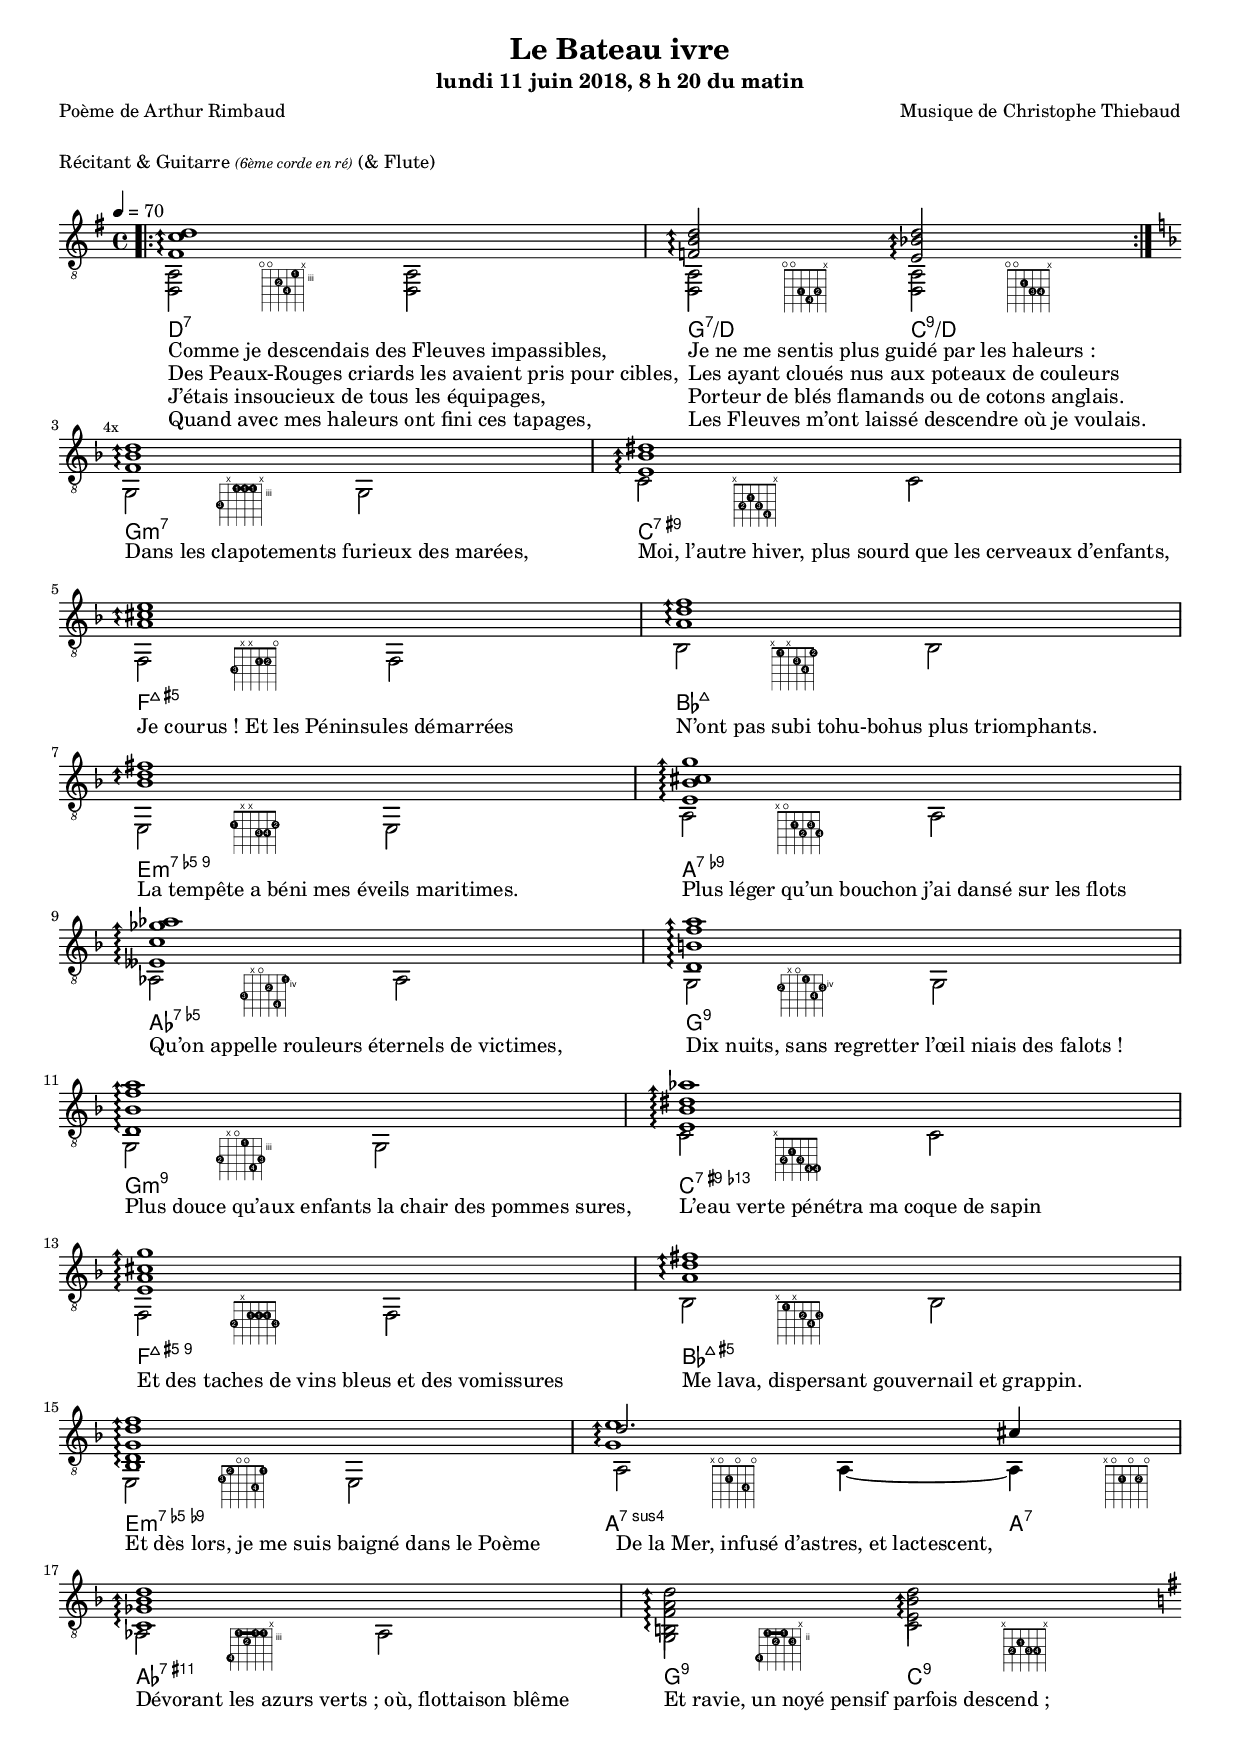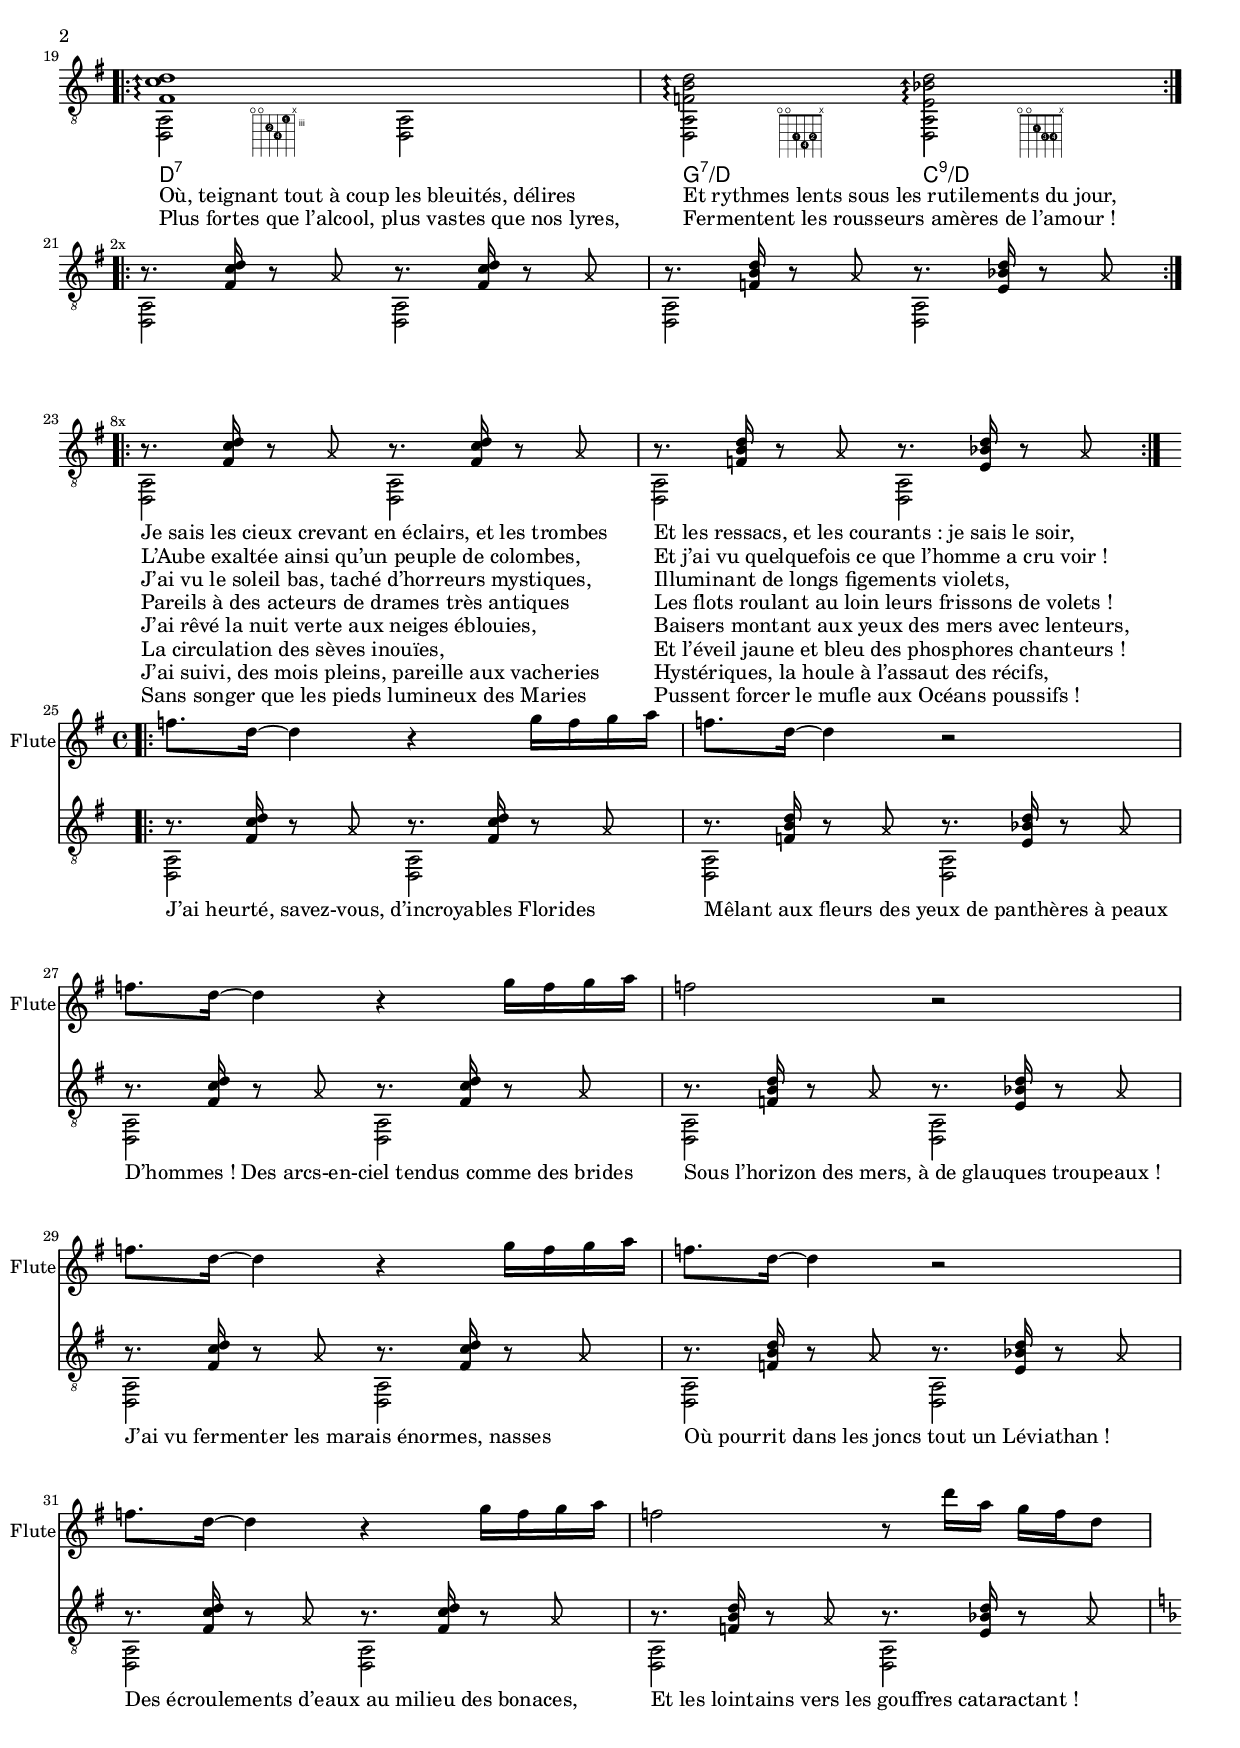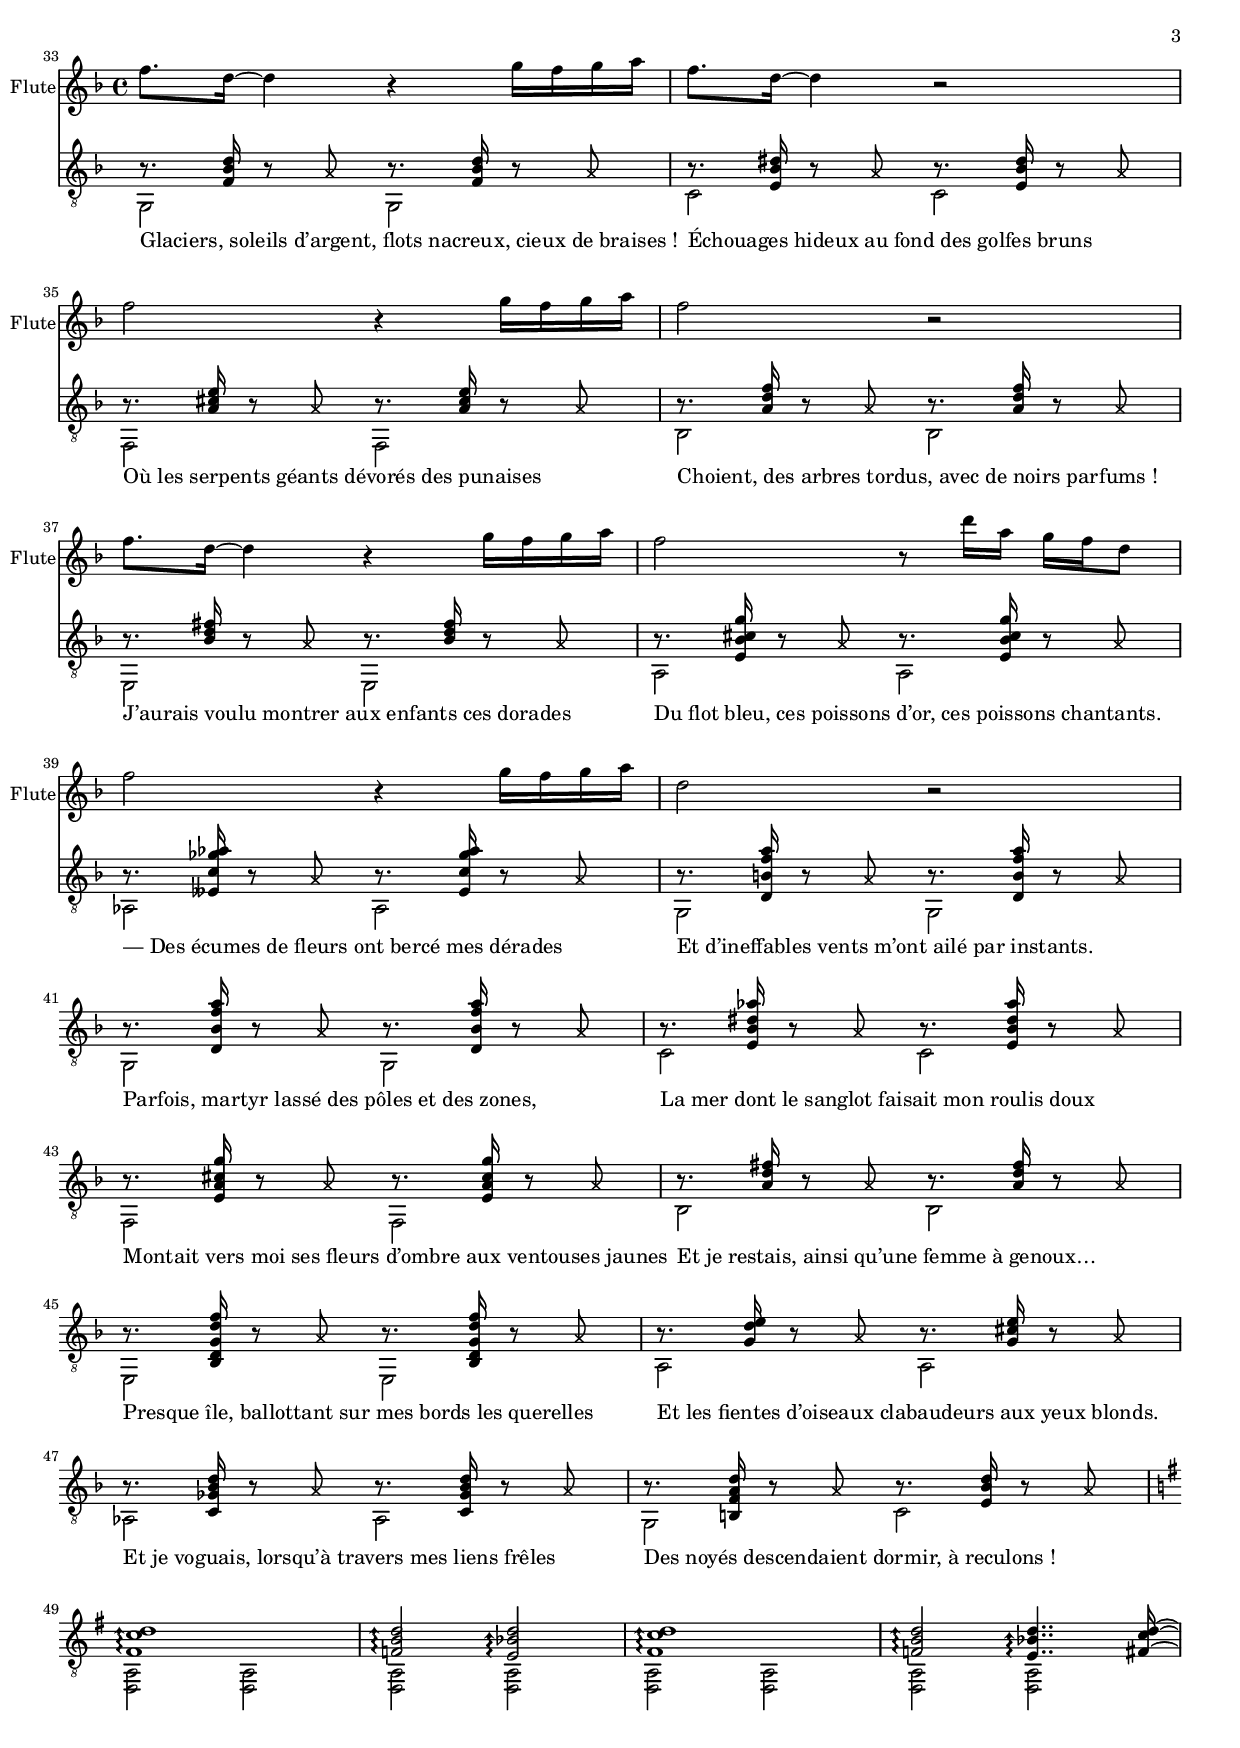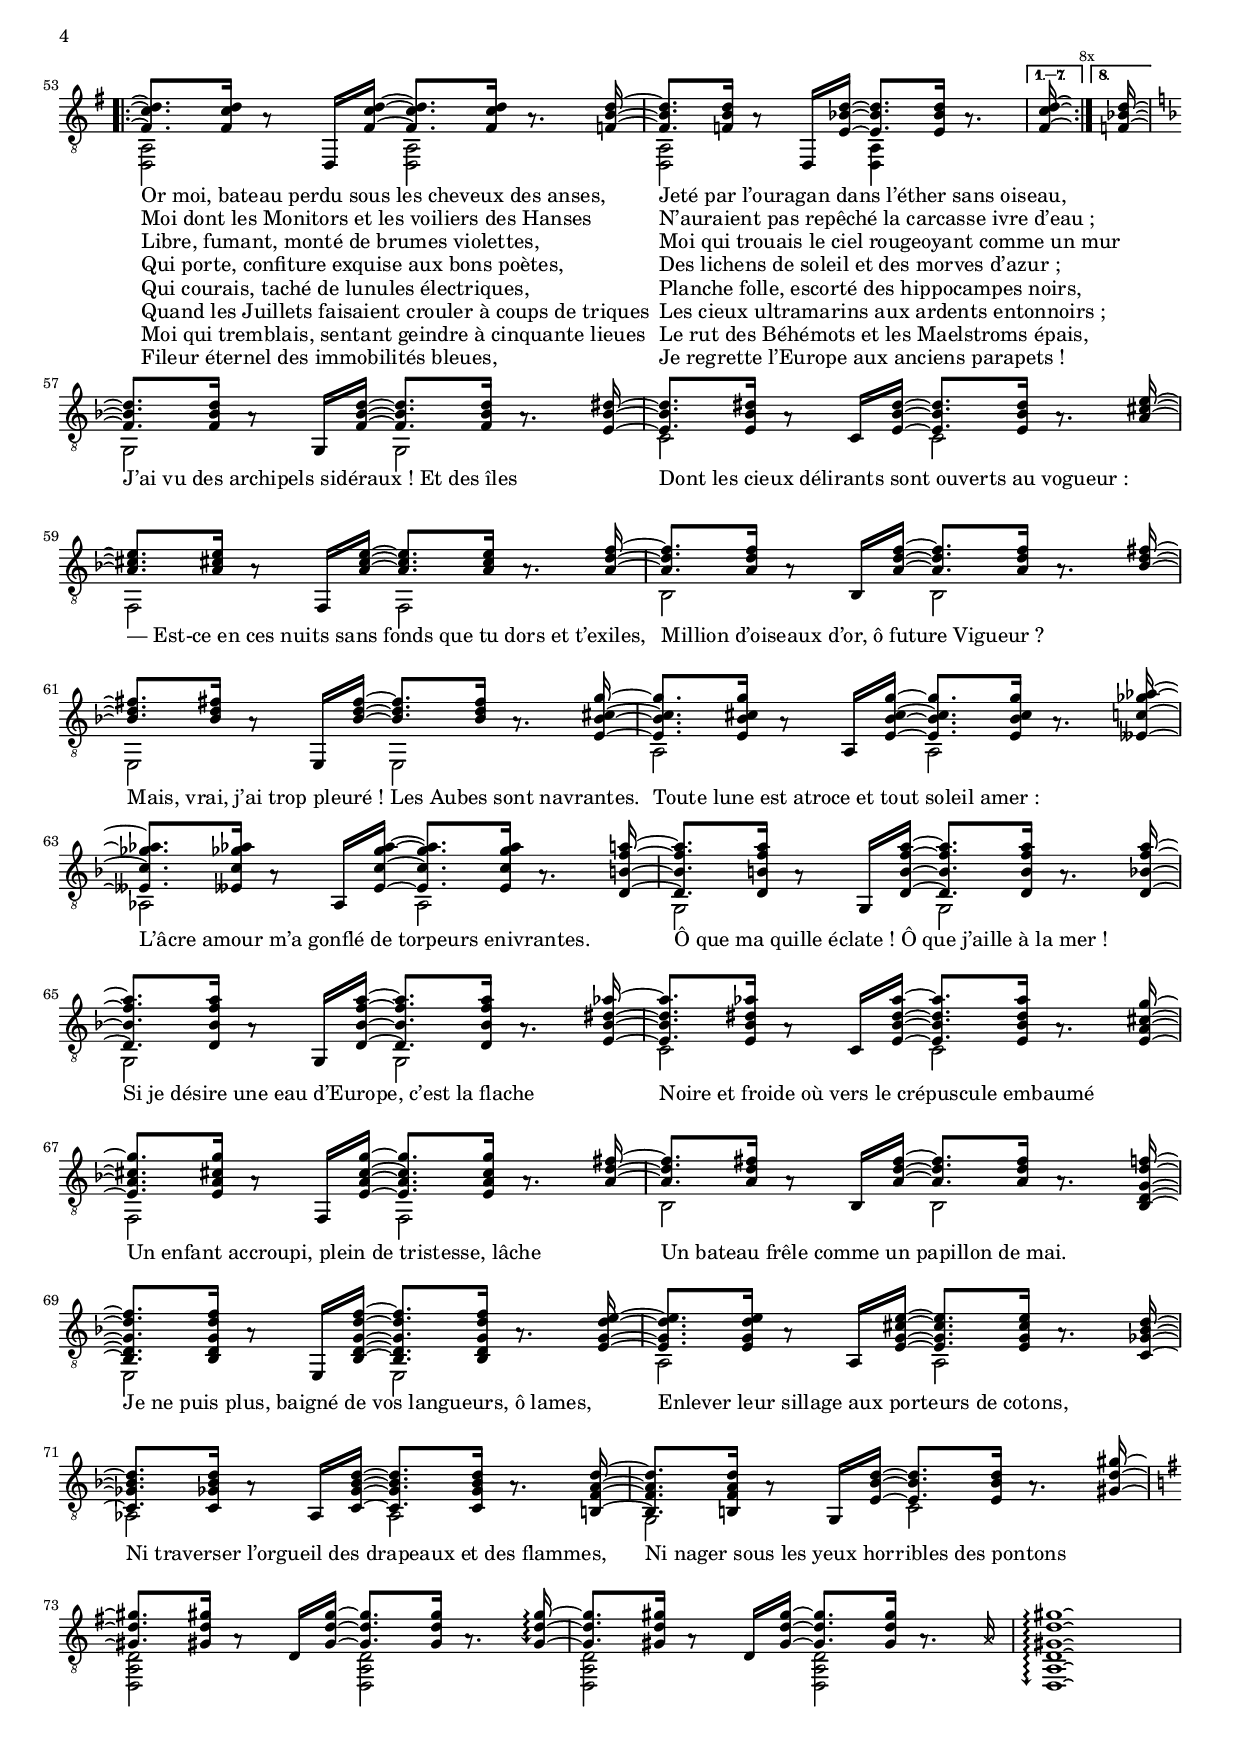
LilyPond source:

\version "2.22.0"

#(set-global-staff-size 16)

%{
\paper {
  page-count = #4
}
%}

textOne = \lyricmode {
  "Comme je descendais des Fleuves impassibles, " " "
  "Je ne me sentis plus guidé par les haleurs : " " "
} textOneAndAHalf = \lyricmode {
  "Des Peaux-Rouges criards les avaient pris pour cibles, " " "
  "Les ayant cloués nus aux poteaux de couleurs " " "
} textTwo = \lyricmode {
  "J’étais insoucieux de tous les équipages, " " "
  "Porteur de blés flamands ou de cotons anglais. " " "
} textTwoAndAHalf = \lyricmode {
  "Quand avec mes haleurs ont fini ces tapages, " " "
  "Les Fleuves m’ont laissé descendre où je voulais. " " "
}

textThreeFourFiveSix = \lyricmode {
  "Dans les clapotements furieux des marées, " " "
  "Moi, l’autre hiver, plus sourd que les cerveaux d’enfants,  " " "
  "Je courus ! Et les Péninsules démarrées " " "
  "N’ont pas subi tohu-bohus plus triomphants. " " "

  "La tempête a béni mes éveils maritimes. " " "
  "Plus léger qu’un bouchon j’ai dansé sur les flots " " "
  "Qu’on appelle rouleurs éternels de victimes, " " "
  "Dix nuits, sans regretter l’œil niais des falots ! " " "

  "Plus douce qu’aux enfants la chair des pommes sures, " " "
  "L’eau verte pénétra ma coque de sapin " " "
  "Et des taches de vins bleus et des vomissures " " "
  "Me lava, dispersant gouvernail et grappin. " " "

  "Et dès lors, je me suis baigné dans le Poème " " "
  "De la Mer, infusé d’astres, et lactescent, " " "
  "Dévorant les azurs verts ; où, flottaison blême " " "
  "Et ravie, un noyé pensif parfois descend ; " " "
}

textSeven=  \lyricmode {
  "Où, teignant tout à coup les bleuités, délires " " "
  "Et rythmes lents sous les rutilements du jour, " " "
} textSevenAndAHalf =  \lyricmode {
  "Plus fortes que l’alcool, plus vastes que nos lyres, " " "
  "Fermentent les rousseurs amères de l’amour ! " " "
}

textSilent =  \lyricmode {
  % https://www.compart.com/fr/unicode/U+00A0
  " " " " 
  " " " " 
}

textHeight =  \lyricmode {
  "Je sais les cieux crevant en éclairs, et les trombes " " "
  "Et les ressacs, et les courants : je sais le soir, " " "
} textHeightndAHalf = \lyricmode {
  "L’Aube exaltée ainsi qu’un peuple de colombes, " " "
  "Et j’ai vu quelquefois ce que l’homme a cru voir ! " " "
} textNine = \lyricmode {
  "J’ai vu le soleil bas, taché d’horreurs mystiques, " " "
  "Illuminant de longs figements violets, " " "
} textNineAndAHalf = \lyricmode {
  "Pareils à des acteurs de drames très antiques " " "
  "Les flots roulant au loin leurs frissons de volets ! " " "
} textTen = \lyricmode {
  "J’ai rêvé la nuit verte aux neiges éblouies, " " "
  "Baisers montant aux yeux des mers avec lenteurs, " " "
} textTenAndAHalf = \lyricmode {
  "La circulation des sèves inouïes, " " "
  "Et l’éveil jaune et bleu des phosphores chanteurs ! " " "
} textEleven = \lyricmode {
  "J’ai suivi, des mois pleins, pareille aux vacheries " " "
  "Hystériques, la houle à l’assaut des récifs, " " "
} textElevenAndAHalf = \lyricmode {
  "Sans songer que les pieds lumineux des Maries " " "
  "Pussent forcer le mufle aux Océans poussifs ! " " "
} textTwelve = \lyricmode {
  "J’ai heurté, savez-vous, d’incroyables Florides " " "
  "Mêlant aux fleurs des yeux de panthères à peaux " " "
} textTwelveAndAHalf = \lyricmode {
  "D’hommes ! Des arcs-en-ciel tendus comme des brides " " "
  "Sous l’horizon des mers, à de glauques troupeaux ! " " "
} textThirteen = \lyricmode {
  "J’ai vu fermenter les marais énormes, nasses " " "
  "Où pourrit dans les joncs tout un Léviathan ! " " "
} textThirteenAndAHalf = \lyricmode {
  "Des écroulements d’eaux au milieu des bonaces, " " "
  "Et les lointains vers les gouffres cataractant ! " " "
}

textFourteenFifteenSixteenSeventeen = \lyricmode {
  "Glaciers, soleils d’argent, flots nacreux, cieux de braises ! " " "
  "Échouages hideux au fond des golfes bruns " " "
  "Où les serpents géants dévorés des punaises " " "
  "Choient, des arbres tordus, avec de noirs parfums ! " " "

  "J’aurais voulu montrer aux enfants ces dorades " " "
  "Du flot bleu, ces poissons d’or, ces poissons chantants. " " "
  "— Des écumes de fleurs ont bercé mes dérades " " "
  "Et d’ineffables vents m’ont ailé par instants. " " "

  "Parfois, martyr lassé des pôles et des zones, " " "
  "La mer dont le sanglot faisait mon roulis doux " " "
  "Montait vers moi ses fleurs d’ombre aux ventouses jaunes " " "
  "Et je restais, ainsi qu’une femme à genoux… " " "

  "Presque île, ballottant sur mes bords les querelles " " "
  "Et les fientes d’oiseaux clabaudeurs aux yeux blonds. " " "
  "Et je voguais, lorsqu’à travers mes liens frêles " " "
  "Des noyés descendaient dormir, à reculons ! " " "
}

textEighteen = \lyricmode {
  "Or moi, bateau perdu sous les cheveux des anses, " " "
  "Jeté par l’ouragan dans l’éther sans oiseau, " " "
} textEighteenAndAHalf = \lyricmode {
  "Moi dont les Monitors et les voiliers des Hanses " " "
  "N’auraient pas repêché la carcasse ivre d’eau ; " " "
} textNineteen = \lyricmode {
  "Libre, fumant, monté de brumes violettes, " " "
  "Moi qui trouais le ciel rougeoyant comme un mur " " "
} textNineteenAndAHalf = \lyricmode {
  "Qui porte, confiture exquise aux bons poètes, " " "
  "Des lichens de soleil et des morves d’azur ; " " "
} textTwenty = \lyricmode {
  "Qui courais, taché de lunules électriques, " " "
  "Planche folle, escorté des hippocampes noirs, " " "
} textTwentyAndAHalf = \lyricmode {
  "Quand les Juillets faisaient crouler à coups de triques " " "
  "Les cieux ultramarins aux ardents entonnoirs ; " " "
} textTwentyOne = \lyricmode {
  "Moi qui tremblais, sentant geindre à cinquante lieues " " "
  "Le rut des Béhémots et les Maelstroms épais, " " "
} textTwentyOneAndAHalf = \lyricmode {
  "Fileur éternel des immobilités bleues, " " "
  "Je regrette l’Europe aux anciens parapets ! " " "
}

textTwentyTwoTwentyThreeTwentyFourTwentyFive = \lyricmode {
  "J’ai vu des archipels sidéraux ! Et des îles " " "
  "Dont les cieux délirants sont ouverts au vogueur : " " "
  "— Est-ce en ces nuits sans fonds que tu dors et t’exiles, " " "
  "Million d’oiseaux d’or, ô future Vigueur ? " " "

  "Mais, vrai, j’ai trop pleuré ! Les Aubes sont navrantes. " " "
  "Toute lune est atroce et tout soleil amer : " " "
  "L’âcre amour m’a gonflé de torpeurs enivrantes. " " "
  "Ô que ma quille éclate ! Ô que j’aille à la mer ! " " "

  "Si je désire une eau d’Europe, c’est la flache " " "
  "Noire et froide où vers le crépuscule embaumé " " "
  "Un enfant accroupi, plein de tristesse, lâche " " "
  "Un bateau frêle comme un papillon de mai. " " "

  "Je ne puis plus, baigné de vos langueurs, ô lames, " " "
  "Enlever leur sillage aux porteurs de cotons, " " "
  "Ni traverser l’orgueil des drapeaux et des flammes, " " "
  "Ni nager sous les yeux horribles des pontons " " "
}

#(define-markup-command 
  (fret-diag layout props chord) 
  (markup?) ( 
    interpret-markup layout props #{
      \markup {
        \hspace #13
        \override #'(fret-diagram-details . ((number-type . roman-lower) (finger-code . in-dot) (barre-type . straight))) {
          \fret-diagram-terse #chord
        }
      }
    #}
  )
)

reSept                      = \markup \fret-diag "o;o;4-2;5-4;3-1;x;"
solSeptReBasse              = \markup \fret-diag "o;o;3-1;4-4;3-2;x;"
doNeufReBasse               = \markup \fret-diag "o;o;2-1;3-3;3-4;x;"

solMineurSept               = \markup \fret-diag "5-3;x;3-1-(;3-1;3-1-);x;"
doSeptNeufDieze             = \markup \fret-diag "x;3-2;2-1;3-3;4-4;x;"
faQuinteAugm                = \markup \fret-diag "3-3;x;x;2-1;2-2;o;"
siSeptMaj                   = \markup \fret-diag "x;1-1;x;2-3;3-4;1-2;"
miMinSeptQuinteDimNeufDieze = \markup \fret-diag "2-1;x;x;3-3;3-4;2-2;"
laSeptNeufBemol             = \markup \fret-diag "x;o;2-1;3-2;2-3;3-4;"
laBemolSeptQuinteDim        = \markup \fret-diag "6-3;x;o;5-2;7-4;4-1;"
solSept                     = \markup \fret-diag "5-2;x;o;4-1;6-4;5-3;"

solMinNeuf                  = \markup \fret-diag "5-2;x;o;3-1;6-4-);5-3;"
doSeptNeufDiezeQuinteAugm   = \markup \fret-diag "x;3-2;2-1;3-3;4-4-(;4-4-);"
faQuinteAugmBis             = \markup \fret-diag "3-2;x;2-1-(;2-1;2-1-);3-3;"
siSeptMajQuinteAugm         = \markup \fret-diag "x;1-1;x;2-2;3-4;2-3;"
miMinSeptQuinteDimNeufBemol = \markup \fret-diag "2-3;1-2;o;o;3-4;1-1;"
laSeptSusQuatre             = \markup \fret-diag "x;o;2-1;o;3-4;o;"
laSept                      = \markup \fret-diag "x;o;2-1;o;2-2;o;"
laBemolNeufOnze             = \markup \fret-diag "6-4;3-1-(;4-2;3-1;3-1-);x;"
solNeuf                     = \markup \fret-diag "5-4;2-1-(;3-2;2-1-);3-3;x;"
doNeuf                      = \markup \fret-diag "x;3-2;2-1;3-3;3-4;x;"

tabTablePath = 
\markup
\with-dimensions #'(0 . 0) #'(-4.3 . 2)
\path #0.15 
#'((moveto     0.45   0.40)
   (lineto    -0.50  -0.45)
   (moveto    -0.50   0.40)
   (lineto     0.45  -0.45))

tabTable = \once \override NoteHead.stencil = #(lambda (grob) (grob-interpret-markup grob tabTablePath))

strumOne = #(define-music-function
             (chord)
             (ly:music?)
             #{
               bes'8.\rest #chord bes'8\rest \once \override Accidental #'stencil = ##f \tabTable a'8
               bes'8.\rest #chord bes'8\rest \once \override Accidental #'stencil = ##f \tabTable a'8
             #})

strumTwo = #(define-music-function
             (chord1 chord2)
             (ly:music? ly:music?)
             #{
               bes'8.\rest #chord1 bes'8\rest \once \override Accidental #'stencil = ##f \tabTable a'8
               bes'8.\rest #chord2 bes'8\rest \once \override Accidental #'stencil = ##f \tabTable a'8
             #})

strumOneBis = #(define-music-function
                (long short bass next)
                (ly:music? ly:music? ly:music? ly:music?)
                #{
                  #long #short a'8\rest #bass #short 
                  #long #short a'8.\rest      #next  
                #})

strumTwoBis = #(define-music-function
                (long1 short1 bass long2 short2 short2bis next)
                (ly:music? ly:music? ly:music? ly:music? ly:music? ly:music? ly:music?)
                #{
                  \arpeggioArrowDown
                  #long1 #short1 a'8\rest #bass #short2
                  #long2 #short2bis a'8.\rest      #next
                #})


% couplet 

coupletBasse = {
  <d a>2-\reSept        <d a>
  <d a>-\solSeptReBasse <d a>-\doNeufReBasse
}

coupletBasseSimple = {
  \voiceTwo
  <d a>2 <d a>
  <d a>  <d a>
}

couplet = {
  \arpeggioArrowUp
  <fis' c'' d''>1\arpeggio
  <f' b' d''>2\arpeggio <e' bes' d''>2\arpeggio
}

coupletStrum = {
  \strumOne { <fis' c'' d''>16 }
  \strumTwo { <f'   b'  d''>16 } { <e' bes' d''>16 }
}

% refrain 

refrain = {
  <f' bes' d''>1\arpeggio
  <e' bes' dis''>1\arpeggio
  <a' cis'' e''>1\arpeggio
  <a' d'' f''>1\arpeggio
  <bes' d'' fis''>1\arpeggio
  <e' bes' cis'' g''>1\arpeggio
  <eeses' c'' ges'' aes''>1\arpeggio
  <d' b' f'' a''>1\arpeggio

  <d' bes' f'' a''>1\arpeggio
  <e' bes' dis'' aes''>1\arpeggio
  <e' a' cis'' g'' >1\arpeggio
  <a' d'' fis''>1\arpeggio
  <bes d' g' d'' f''>1\arpeggio
  <<
    {
      \voiceTwo
      <g' e''>1\arpeggio
    }
    \new Voice {
      \voiceOne
      d''2. cis''4
    }
  >>
  <c' ges' bes' d'' >1\arpeggio
  <b f' a' d'' >2\arpeggio <e' bes' d'' >2\arpeggio
}

refrainStrum =  {
  \strumOne { <f' bes' d''>16 } 
  \strumOne { <e' bes' dis''>16 } 
  \strumOne { <a' cis'' e''>16 } 
  \strumOne { <a' d'' f''>16 } 
  \strumOne { <bes' d'' fis''>16 } 
  \strumOne { <e' bes' cis'' g''>16 } 
  \strumOne { <eeses' c'' ges'' aes''>16 } 
  \strumOne { <d' b' f'' a''>16 } 

  \strumOne { <d' bes' f'' a''>16 } 
  \strumOne { <e' bes' dis'' aes''>16 } 
  \strumOne { <e' a' cis'' g'' >16 } 
  \strumOne { <a' d'' fis''>16 } 
  \strumOne { <bes d' g' d'' f''>16 } 
  \strumTwo { <g' d'' e''>16  }  {<g' cis'' e''>16 } 
  \strumOne { <c' ges' bes' d'' >16 } 
  \strumTwo { <b f' a' d'' >16 }  {<e' bes' d'' >16 }
}

% refrain 
refrainStrunBis =  {
  \strumOneBis { <f'     bes'  d''         >8.} 
               { <f'     bes'  d''         >16~} 
               { g16 }
               { <e'     bes'  dis''       >16~} 
  \strumOneBis { <e'     bes'  dis''       >8.} 
               { <e'     bes'  dis''       >16~} 
               { c'16 }
               { <a'     cis'' e''         >16~} 
  \strumOneBis { <a'     cis'' e''         >8.} 
               { <a'     cis'' e''         >16~} 
               { f16 }
               { <a'     d''   f''         >16~} 
  \strumOneBis { <a'     d''   f''         >8.}
               { <a'     d''   f''         >16~} 
               { bes16 }
               { <bes'   d''   fis''       >16~} 
  \strumOneBis { <bes'   d''   fis''       >8.} 
               { <bes'   d''   fis''       >16~} 
               { e16 }
               { <e'     bes'  cis'' g''   >16~} 
  \strumOneBis { <e'     bes'  cis'' g''   >8.} 
               { <e'     bes'  cis'' g''   >16~} 
               { a16 }
               { <eeses' c''   ges'' aes'' >16~} 
  \strumOneBis { <eeses' c''   ges'' aes'' >8.} 
               { <eeses' c''   ges'' aes'' >16~} 
               { aes16 }
               { <d'     b'    f''   a''   >16~} 
  \strumOneBis { <d'     b'    f''   a''   >8.} 
               { <d'     b'    f''   a''   >16~} 
               { g16 }
               { <d'     bes'  f''   a''   >16~}
  \strumOneBis { <d'     bes'  f''   a''   >8.}
               { <d'     bes'  f''   a''   >16~} 
               { g16 }
               { <e'     bes'  dis'' aes'' >16~} 
  \strumOneBis { <e'     bes'  dis'' aes'' >8.} 
               { <e'     bes'  dis'' aes'' >16~} 
               { c'16 }
               { <e'     a'    cis'' g''   >16~} 
  \strumOneBis { <e'     a'    cis'' g''   >8.} 
               { <e'     a'    cis'' g''   >16~} 
               { f16 }
               { <a'     d''         fis'' >16~} 
  \strumOneBis { <a'     d''         fis'' >8.} 
               { <a'     d''         fis'' >16~} 
               { bes16 }
               { <bes d'     g'  d'' f''   >16~} 
  \strumOneBis { <bes d'     g'  d'' f''   >8.} 
               { <bes d'     g'  d'' f''   >16~} 
               { e16 }
               { <e' g'  d''   e''         >16~} 
  \strumTwoBis { <e' g'  d''   e''         >8.} 
               { <e' g'  d''   e''         >16~} 
               { a16 }
               { <e' g'  cis'' e''         >8.} 
               { <e' g'  cis'' e''         >16~} 
               { <e' g'  cis'' e''         >16} 
               { <c'     ges'  bes' d''    >16~} 
  \strumOneBis { <c'     ges'  bes' d''    >8.} 
               { <c'     ges'  bes' d''    >16~} 
               { aes16 }
               { <b      f'    a' d''      >16~} 
  \strumTwoBis { <b      f'    a' d''      >8.} 
               { <b      f'    a' d''      >16~}
               { g16 }
               { <e'     bes'  d''         >8.}
               { <e'     bes'  d''         >16~}
               { <e'     bes'  d''         >16}
               { <gis'   d''   gis''       >16~}
}

refrainBasse =  {
  
  g2-\solMineurSept               g           |
  c'-\doSeptNeufDieze             c'          |
  f-\faQuinteAugm                 f           |
  bes-\siSeptMaj                  bes         |
  e-\miMinSeptQuinteDimNeufDieze  e           |
  a-\laSeptNeufBemol              a           |
  aes-\laBemolSeptQuinteDim       aes         |
  g-\solSept                      g           |

  g-\solMinNeuf                   g           |
  c'-\doSeptNeufDiezeQuinteAugm   c'          |
  f-\faQuinteAugmBis              f           |
  bes-\siSeptMajQuinteAugm        bes         |
  e-\miMinSeptQuinteDimNeufBemol  e           |
  a2-\laSeptSusQuatre             a4~ a4-\laSept  |
  aes2-\laBemolNeufOnze           aes         |
  g-\solNeuf                      c'-\doNeuf  |
}

refrainBasseSimple = {
  g2  g
  c'  c'
  f   f
  bes bes
  e   e
  a   a
  as  as
  g   g

  g   g
  c'  c'
  f   f
  bes bes
  e   e
  a   a 
  as  as
  g   c' 
}

% coda

codaStrum = {
  \strumOne { <gis' d'' gis''>16 }
  \strumOne { <gis' d'' gis''>16 }
  <d a d' gis' d'' gis''>1
  \arpeggio 
  \laissezVibrer
}

codaStrumBis = {
  \strumOneBis { <gis' d'' gis''>8. } { <gis' d'' gis''>16~} { d'16 } { <gis' d'' gis''>16~ \arpeggio}
  \strumOneBis { <gis' d'' gis''>8. } { <gis' d'' gis''>16~} { d'16 } { \once \override Accidental #'stencil = ##f \tabTable a'16 }
  <d a d' gis' d'' gis''>1 
  \arpeggio 
  \laissezVibrer
}

codaBasse = {
  \repeat unfold 4 <d a d'>2 
}

%%%%%%%%%%%%%%%%%%%%%%%%%%%%%%%%%%%%%%%%%%%%%%

\header {
  title = "Le Bateau ivre"
  subtitle = \markup { \abs-fontsize #10 "lundi 11 juin 2018, 8 h 20 du matin"}
  poet = "Poème de Arthur Rimbaud"
  composer = "Musique de Christophe Thiebaud"
}

\markup {
  \vspace #1
}

\markup { "Récitant & Guitarre" { \abs-fontsize #7 \italic "(6ème corde en ré)" } "(& Flute)" }

\score {

  \new Staff = "main" \transpose c' c {
    % \set Staff.instrumentName = \markup \center-column { "Guitarre" { \abs-fontsize #7 \italic "6ème corde en ré" } }
    % \set Staff.midiInstrument = "acoustic guitar (nylon)"

    \tempo 4 = 70
    
    % { part I
    <<
      \new ChordNames {
        \chordmode { 
          d1:7                  |
          g2:7/d        c:9/d   |

          g1:m7                 |
          c:7.9+                |
          f:7+.5+               |
          bes:7+                |
          e:m7.5-.9             |
          a:7.9-                |
          aes:7.5-              |
          g:7.9                 |
          
          g:m7.9                |
          c:7.9+.13-            |
          f:7+.5+.9             |
          bes:7+.5+             |
          e:m7.5-.9-            |
          a2.:7sus4     a4:7    |
          aes1:7.9.11+          |
          g2:9          c:9     |

          d1:7                  |
          g2:7/d        c:9/d   |
        } 
      }
      \new Voice = "basseI" {
        \voiceTwo

        \key g \major
        \bar ".|:" 
        \repeat volta 4 \coupletBasse 
        \mark \markup {\tiny  "4x"} 
        \break
        
        \key d \minor
        \refrainBasse
        \break
        
        \key g \major
        \bar ".|:" 
        \repeat volta 2 \coupletBasse
        \mark \markup { \tiny  "2x"} 
        \break
      }
      \new Voice = "accordsI" {
        \voiceOne

        \repeat volta 4 \couplet 
        \refrain
        \repeat volta 2 \couplet
      }
      \new Lyrics \lyricsto "basseI" {
        <<
          \textOne
          \new Lyrics {
            \set associatedVoice = "basseI"
            \textOneAndAHalf
          }
          \new Lyrics {
            \set associatedVoice = "basseI"
            \textTwo
          }
          \new Lyrics {
            \set associatedVoice = "basseI"
            \textTwoAndAHalf
          }
        >>
        \textThreeFourFiveSix
        <<
          \textSeven

          \new Lyrics {
            \set associatedVoice = "basseI"
            \textSevenAndAHalf
          }
        >>
      }
    >>
    % end of part I
    %}

    % { part II
    <<
      \new Voice = "basseII" {
        \voiceTwo
        \bar ":|.|:" 
        \mark \markup { \tiny  "2x"} 
        \repeat volta 2 \coupletBasseSimple
        \break
        
        \bar ":|.|:" 
        \mark \markup { \tiny  "8x"} 
        \repeat volta 8 \coupletBasseSimple
        \break
        <<
          \new Staff \with {
            instrumentName = "Flute"
            shortInstrumentName = "Flute"
            midiInstrument = "flute"
            alignAboveContext = #"main"
          } \relative d''' {
            \key g \major
            \clef treble
            f8. d16~ d4  r4        g16 f g a | 
            f8. d16~ d4  r2                  | 
            f8. d16~ d4  r4        g16 f g a | 
            f2           r2                  | 
            f8. d16~ d4  r4        g16 f g a | 
            f8. d16~ d4  r2                  | 
            f8. d16~ d4  r4        g16 f g a | 
            f2           r8 d'16 a g   f d8  | 
          }
          \bar ":|.|:" 
          \repeat unfold 4 \coupletBasseSimple
          \break
        >>
        <<
          \new Staff  \with {
            instrumentName = "Flute"
            shortInstrumentName = "Flute"
            midiInstrument = "flute"
            alignAboveContext = #"main" 
          } \relative d''' {
            \key d \minor
            \clef treble
            f8. d16~ d4  r4        g16 f g a | 
            f8. d16~ d4  r2                  | 
            f2           r4        g16 f g a | 
            f2           r2                  | 
            f8. d16~ d4  r4        g16 f g a | 
            f2           r8 d'16 a g   f d8  | 
            f2           r4        g16 f g a | 
            d,2          r2                  | 
          }

          \key d \minor
          \refrainBasseSimple
        >>

      }
      \new Voice = "accordsII" {
        \voiceOne
        \repeat volta 2 \coupletStrum
        \repeat volta 8 \coupletStrum
        \repeat unfold 4 \coupletStrum
        \refrainStrum
      }
      \new Lyrics \lyricsto "basseII" {
        \textSilent
        <<
          \textHeight

          \new Lyrics {
            \set associatedVoice = "basseII"
            \textHeightndAHalf
          }
          \new Lyrics {
            \set associatedVoice = "basseII"
            \textNine
          }
          \new Lyrics {
            \set associatedVoice = "basseII"
            \textNineAndAHalf
          }
          \new Lyrics {
            \set associatedVoice = "basseII"
            \textTen
          }
          \new Lyrics {
            \set associatedVoice = "basseII"
            \textTenAndAHalf
          }
          \new Lyrics {
            \set associatedVoice = "basseII"
            \textEleven
          }
          \new Lyrics {
            \set associatedVoice = "basseII"
            \textElevenAndAHalf
          }
        >> 
        \textTwelve
        \textTwelveAndAHalf
        \textThirteen
        \textThirteenAndAHalf
        \textFourteenFifteenSixteenSeventeen
      }
    >>
    % end of part II
    %}
    % { part III
    <<
      \new Voice = "basseIII" {
        \voiceTwo
        \break
        \key g \major
        \coupletBasseSimple
        \coupletBasseSimple
        \break
        
        \repeat volta 8 {<d a>2 <d a> | <d a> <d a>4 \hideNotes r8. \unHideNotes } 
        \alternative {
          { \hideNotes r16 \unHideNotes \mark \markup { \tiny  "8x"} } 
          { \hideNotes r16 \unHideNotes } 
        }
        \break
        
        \key d \minor
        \refrainBasseSimple
        \break
        
        \key g \major
        \codaBasse
      }
      \new Voice = "accordsIII" {
        \voiceOne
        \couplet
        {
          \voiceOne
          <fis' c'' d''>1 \arpeggio 
          |
          <f' b' d''>2 \arpeggio
          <e' bes' d''>4.. \arpeggio
          <fis' c''  d''>16~
          |
        }
        \break
        \repeat volta 8 {
          
          {
            \voiceOne
            <fis' c''  d''>8.     <fis' c''  d''>16 
            a'8 \rest         d16 <fis' c''  d''>16~
            
            <fis' c''  d''>8.     <fis' c''  d''>16
            a'8. \rest            <f'   b'   d''>16~

            |

            <f'   b'   d''>8.     <f'   b'   d''>16
            a'8 \rest         d16 <e'   bes' d''>16~
            
            <e'   bes' d''>8.     <e'   bes' d''>16
            \partial 8. a'8. \rest 

          } 
        }
        \alternative {
          { 
            \partial 16 <fis' c''  d''>16\laissezVibrer
          } 
          { 
            \partial 16 <f'   bes' d''>16~
          } 
        }
        \break
        \refrainStrunBis
        \codaStrumBis
      }
      \new Lyrics \lyricsto "basseIII" {
        \textSilent
        \textSilent
        <<
          \textEighteen

          \new Lyrics {
            \set associatedVoice = "basseIII"
            \textEighteenAndAHalf
          }
          \new Lyrics {
            \set associatedVoice = "basseIII"
            \textNineteen
          }
          \new Lyrics {
            \set associatedVoice = "basseIII"
            \textNineteenAndAHalf
          }
          \new Lyrics {
            \set associatedVoice = "basseIII"
            \textTwenty
          }
          \new Lyrics {
            \set associatedVoice = "basseIII"
            \textTwentyAndAHalf
          }
          \new Lyrics {
            \set associatedVoice = "basseIII"
            \textTwentyOne
          }
          \new Lyrics {
            \set associatedVoice = "basseIII"
            \textTwentyOneAndAHalf
          }
        >>
        \textTwentyTwoTwentyThreeTwentyFourTwentyFive
      }

    >>
    % end of part III
    %}
  }

  \layout {
    \clef "treble_8"
    \time 4/4
    indent = #0
    \override LyricText.self-alignment-X = #LEFT
    % \override Lyrics.LyricText.font-size = #-1
  }
  %{
  %}
  \midi { 
    \tempo 4 = 70
  }
}

